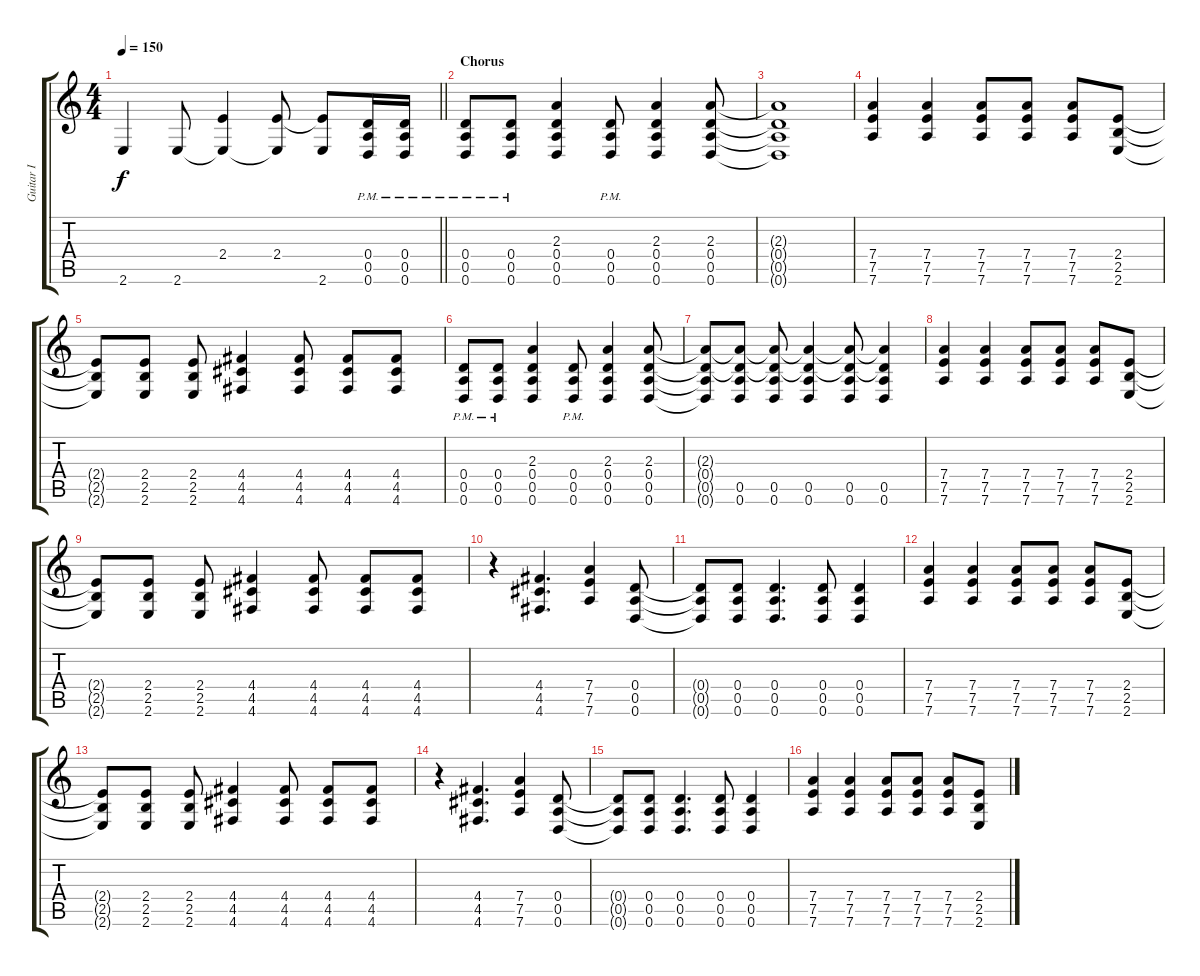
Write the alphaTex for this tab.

\track ("Guitar I" "Guitar I") {instrument distortionguitar}
\staff {score tabs}
\tuning (E4 B3 G3 D3 A2 D2) {hide}
\ts (4 4)
\tempo 150
\clef g2
\barLineRight lightlight
\ks c
2.6.4{dy f} 2.6.8 (2.4 2.6{t}).4 (2.4 2.6{t}).8 (2.4{t} 2.6).8 (0.4{pm} 0.5{pm} 0.6{pm}).16 (0.4{pm} 0.5{pm} 0.6{pm}).16 |
\section ("" "Chorus")
(0.4{pm} 0.5{pm} 0.6{pm}).8 (0.4{pm} 0.5{pm} 0.6{pm}).8 (2.3 0.4 0.5 0.6).4 (0.4{pm} 0.5{pm} 0.6{pm}).8 (2.3 0.4 0.5 0.6).4 (2.3 0.4 0.5 0.6).8 |
(2.3{t} 0.4{t} 0.5{t} 0.6{t}).1 |
(7.4 7.5 7.6).4 (7.4 7.5 7.6).4 (7.4 7.5 7.6).8 (7.4 7.5 7.6).8 (7.4 7.5 7.6).8 (2.4 2.5 2.6).8 |
(2.4{t} 2.5{t} 2.6{t}).8 (2.4 2.5 2.6).8 (2.4 2.5 2.6).8 (4.4 4.5 4.6).4 (4.4 4.5 4.6).8 (4.4 4.5 4.6).8 (4.4 4.5 4.6).8 |
(0.4{pm} 0.5{pm} 0.6{pm}).8 (0.4{pm} 0.5{pm} 0.6{pm}).8 (2.3 0.4 0.5 0.6).4 (0.4{pm} 0.5{pm} 0.6{pm}).8 (2.3 0.4 0.5 0.6).4 (2.3 0.4 0.5 0.6).8 |
(2.3{t} 0.4{t} 0.5{t} 0.6{t}).8 (2.3{t} 0.4{t} 0.5 0.6).8 (2.3{t} 0.4{t} 0.5 0.6).8 (2.3{t} 0.4{t} 0.5 0.6).4 (2.3{t} 0.4{t} 0.5 0.6).8 (2.3{t} 0.4{t} 0.5 0.6).4 |
(7.4 7.5 7.6).4 (7.4 7.5 7.6).4 (7.4 7.5 7.6).8 (7.4 7.5 7.6).8 (7.4 7.5 7.6).8 (2.4 2.5 2.6).8 |
(2.4{t} 2.5{t} 2.6{t}).8 (2.4 2.5 2.6).8 (2.4 2.5 2.6).8 (4.4 4.5 4.6).4 (4.4 4.5 4.6).8 (4.4 4.5 4.6).8 (4.4 4.5 4.6).8 |
r.4 (4.4 4.5 4.6).4{d} (7.4 7.5 7.6).4 (0.4 0.5 0.6).8 |
(0.4{t} 0.5{t} 0.6{t}).8 (0.4 0.5 0.6).8 (0.4 0.5 0.6).4{d} (0.4 0.5 0.6).8 (0.4 0.5 0.6).4 |
(7.4 7.5 7.6).4 (7.4 7.5 7.6).4 (7.4 7.5 7.6).8 (7.4 7.5 7.6).8 (7.4 7.5 7.6).8 (2.4 2.5 2.6).8 |
(2.4{t} 2.5{t} 2.6{t}).8 (2.4 2.5 2.6).8 (2.4 2.5 2.6).8 (4.4 4.5 4.6).4 (4.4 4.5 4.6).8 (4.4 4.5 4.6).8 (4.4 4.5 4.6).8 |
r.4 (4.4 4.5 4.6).4{d} (7.4 7.5 7.6).4 (0.4 0.5 0.6).8 |
(0.4{t} 0.5{t} 0.6{t}).8 (0.4 0.5 0.6).8 (0.4 0.5 0.6).4{d} (0.4 0.5 0.6).8 (0.4 0.5 0.6).4 |
(7.4 7.5 7.6).4 (7.4 7.5 7.6).4 (7.4 7.5 7.6).8 (7.4 7.5 7.6).8 (7.4 7.5 7.6).8 (2.4 2.5 2.6).8
